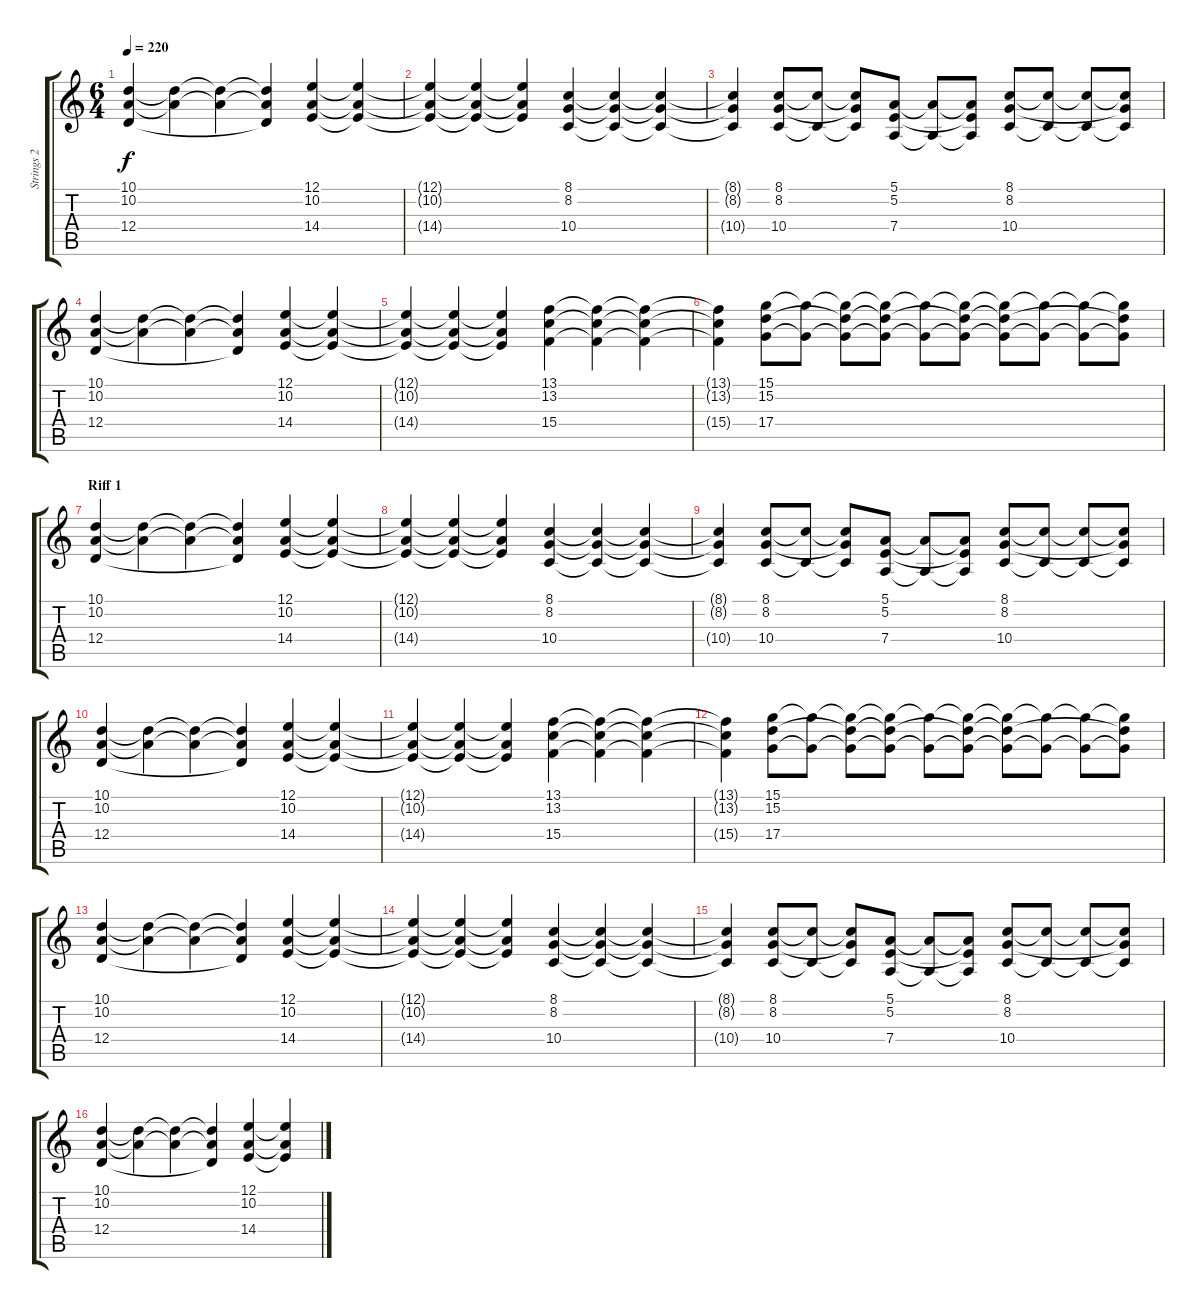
\track ("Strings 2" "Strings 2") {instrument stringensemble2}
\staff {score tabs}
\tuning (E4 B3 G3 D3 A2 E2) {hide}
\ts (6 4)
\tempo 220
\clef g2
\ks c
(10.1 10.2 12.4).4{dy f} (10.1{t} 10.2{t}).4 (10.1{t} 10.2{t}).4 (10.1{t} 10.2{t} 12.4{t}).4 (12.1 10.2 14.4).4 (12.1{t} 10.2{t} 14.4{t}).4 |
(12.1{t} 10.2{t} 14.4{t}).4 (12.1{t} 10.2{t} 14.4{t}).4 (12.1{t} 10.2{t} 14.4{t}).4 (8.1 8.2 10.4).4 (8.1{t} 8.2{t} 10.4{t}).4 (8.1{t} 8.2{t} 10.4{t}).4 |
(8.1{t} 8.2{t} 10.4{t}).4 (8.1 8.2 10.4).8 (8.1{t} 10.4{t}).8 (8.1{t} 8.2{t} 10.4{t}).8 (5.1 5.2 7.4).8 (5.1{t} 7.4{t}).8 (5.1{t} 5.2{t} 7.4{t}).8 (8.1 8.2 10.4).8 (8.1{t} 10.4{t}).8 (8.1{t} 10.4{t}).8 (8.1{t} 8.2{t} 10.4{t}).8 |
(10.1 10.2 12.4).4 (10.1{t} 10.2{t}).4 (10.1{t} 10.2{t}).4 (10.1{t} 10.2{t} 12.4{t}).4 (12.1 10.2 14.4).4 (12.1{t} 10.2{t} 14.4{t}).4 |
(12.1{t} 10.2{t} 14.4{t}).4 (12.1{t} 10.2{t} 14.4{t}).4 (12.1{t} 10.2{t} 14.4{t}).4 (13.1 13.2 15.4).4 (13.1{t} 13.2{t} 15.4{t}).4 (13.1{t} 13.2{t} 15.4{t}).4 |
(13.1{t} 13.2{t} 15.4{t}).4 (15.1 15.2 17.4).8 (15.1{t} 17.4{t}).8 (15.1{t} 15.2{t} 17.4{t}).8 (15.1{t} 15.2{t} 17.4{t}).8 (15.1{t} 17.4{t}).8 (15.1{t} 15.2{t} 17.4{t}).8 (15.1{t} 15.2{t} 17.4{t}).8 (15.1{t} 17.4{t}).8 (15.1{t} 17.4{t}).8 (15.1{t} 15.2{t} 17.4{t}).8 |
\section ("" "Riff 1")
(10.1 10.2 12.4).4 (10.1{t} 10.2{t}).4 (10.1{t} 10.2{t}).4 (10.1{t} 10.2{t} 12.4{t}).4 (12.1 10.2 14.4).4 (12.1{t} 10.2{t} 14.4{t}).4 |
(12.1{t} 10.2{t} 14.4{t}).4 (12.1{t} 10.2{t} 14.4{t}).4 (12.1{t} 10.2{t} 14.4{t}).4 (8.1 8.2 10.4).4 (8.1{t} 8.2{t} 10.4{t}).4 (8.1{t} 8.2{t} 10.4{t}).4 |
(8.1{t} 8.2{t} 10.4{t}).4 (8.1 8.2 10.4).8 (8.1{t} 10.4{t}).8 (8.1{t} 8.2{t} 10.4{t}).8 (5.1 5.2 7.4).8 (5.1{t} 7.4{t}).8 (5.1{t} 5.2{t} 7.4{t}).8 (8.1 8.2 10.4).8 (8.1{t} 10.4{t}).8 (8.1{t} 10.4{t}).8 (8.1{t} 8.2{t} 10.4{t}).8 |
(10.1 10.2 12.4).4 (10.1{t} 10.2{t}).4 (10.1{t} 10.2{t}).4 (10.1{t} 10.2{t} 12.4{t}).4 (12.1 10.2 14.4).4 (12.1{t} 10.2{t} 14.4{t}).4 |
(12.1{t} 10.2{t} 14.4{t}).4 (12.1{t} 10.2{t} 14.4{t}).4 (12.1{t} 10.2{t} 14.4{t}).4 (13.1 13.2 15.4).4 (13.1{t} 13.2{t} 15.4{t}).4 (13.1{t} 13.2{t} 15.4{t}).4 |
(13.1{t} 13.2{t} 15.4{t}).4 (15.1 15.2 17.4).8 (15.1{t} 17.4{t}).8 (15.1{t} 15.2{t} 17.4{t}).8 (15.1{t} 15.2{t} 17.4{t}).8 (15.1{t} 17.4{t}).8 (15.1{t} 15.2{t} 17.4{t}).8 (15.1{t} 15.2{t} 17.4{t}).8 (15.1{t} 17.4{t}).8 (15.1{t} 17.4{t}).8 (15.1{t} 15.2{t} 17.4{t}).8 |
(10.1 10.2 12.4).4 (10.1{t} 10.2{t}).4 (10.1{t} 10.2{t}).4 (10.1{t} 10.2{t} 12.4{t}).4 (12.1 10.2 14.4).4 (12.1{t} 10.2{t} 14.4{t}).4 |
(12.1{t} 10.2{t} 14.4{t}).4 (12.1{t} 10.2{t} 14.4{t}).4 (12.1{t} 10.2{t} 14.4{t}).4 (8.1 8.2 10.4).4 (8.1{t} 8.2{t} 10.4{t}).4 (8.1{t} 8.2{t} 10.4{t}).4 |
(8.1{t} 8.2{t} 10.4{t}).4 (8.1 8.2 10.4).8 (8.1{t} 10.4{t}).8 (8.1{t} 8.2{t} 10.4{t}).8 (5.1 5.2 7.4).8 (5.1{t} 7.4{t}).8 (5.1{t} 5.2{t} 7.4{t}).8 (8.1 8.2 10.4).8 (8.1{t} 10.4{t}).8 (8.1{t} 10.4{t}).8 (8.1{t} 8.2{t} 10.4{t}).8 |
(10.1 10.2 12.4).4 (10.1{t} 10.2{t}).4 (10.1{t} 10.2{t}).4 (10.1{t} 10.2{t} 12.4{t}).4 (12.1 10.2 14.4).4 (12.1{t} 10.2{t} 14.4{t}).4
